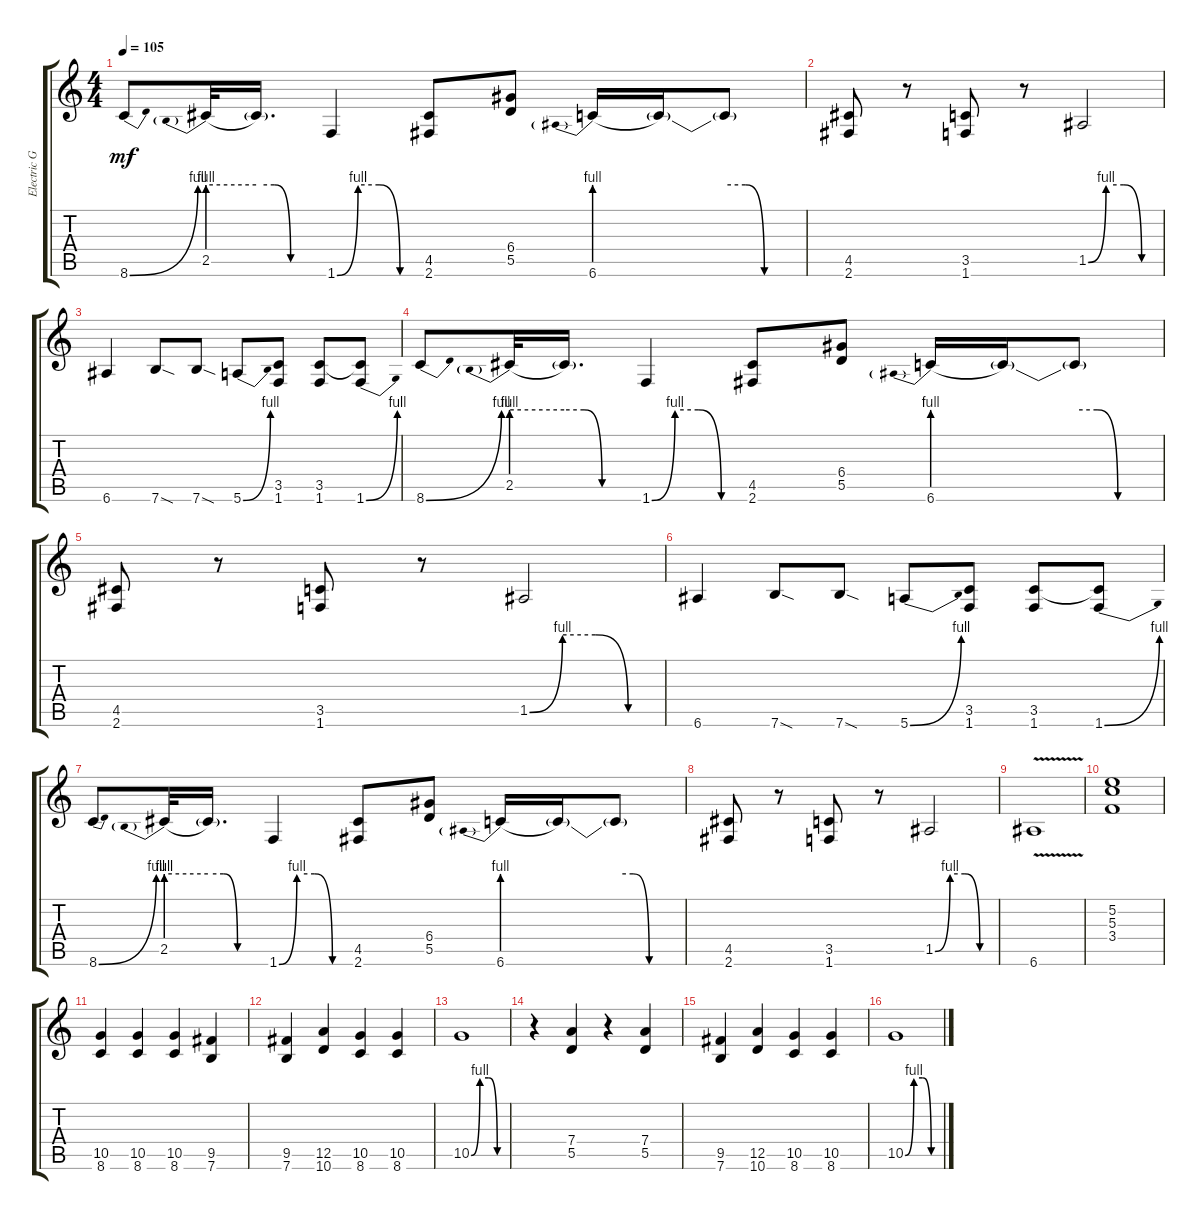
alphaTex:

\track ("Electric Guitar" "Electric G") {instrument overdrivenguitar}
\staff {score tabs}
\tuning (E4 B3 G3 D3 A2 E2) {hide}
\ts (4 4)
\tempo 105
\clef g2
\ks c
8.6{be (bend 0 0 60 4)}.8{dy mf} 2.5{be (prebend 0 4 60 4)}.32 2.5{be (custom 0 4 15 4 30 0 60 0) t}.16{d} 1.6{be (custom 0 0 15 4 30 4 45 0 60 0)}.4 (4.5 2.6).8 (6.4 5.5).8 6.6{be (prebend 0 4 60 4)}.16 6.6{t}.16 6.6{be (custom 0 4 15 4 30 0 60 0) t}.8 |
(4.5 2.6).8 r.8 (3.5 1.6).8 r.8 1.5{be (custom 0 0 15 4 30 4 45 0 60 0)}.2 |
6.6.4 7.6{sod}.8 7.6{sod}.8 5.6{be (bend 0 0 60 4)}.8 (3.5 1.6).8 (3.5 1.6).8 (3.5{t} 1.6{be (bend 0 0 60 4)}).8 |
8.6{be (bend 0 0 60 4)}.8 2.5{be (prebend 0 4 60 4)}.32 2.5{be (custom 0 4 15 4 30 0 60 0) t}.16{d} 1.6{be (custom 0 0 15 4 30 4 45 0 60 0)}.4 (4.5 2.6).8 (6.4 5.5).8 6.6{be (prebend 0 4 60 4)}.16 6.6{t}.16 6.6{be (custom 0 4 15 4 30 0 60 0) t}.8 |
(4.5 2.6).8 r.8 (3.5 1.6).8 r.8 1.5{be (custom 0 0 15 4 30 4 45 0 60 0)}.2 |
6.6.4 7.6{sod}.8 7.6{sod}.8 5.6{be (bend 0 0 60 4)}.8 (3.5 1.6).8 (3.5 1.6).8 (3.5{t} 1.6{be (bend 0 0 60 4)}).8 |
8.6{be (bend 0 0 60 4)}.8 2.5{be (prebend 0 4 60 4)}.32 2.5{be (custom 0 4 15 4 30 0 60 0) t}.16{d} 1.6{be (custom 0 0 15 4 30 4 45 0 60 0)}.4 (4.5 2.6).8 (6.4 5.5).8 6.6{be (prebend 0 4 60 4)}.16 6.6{t}.16 6.6{be (custom 0 4 15 4 30 0 60 0) t}.8 |
(4.5 2.6).8 r.8 (3.5 1.6).8 r.8 1.5{be (custom 0 0 15 4 30 4 45 0 60 0)}.2 |
6.6{v}.1 |
(5.2 5.3 3.4).1 |
(10.5 8.6).4 (10.5 8.6).4 (10.5 8.6).4 (9.5 7.6).4 |
(9.5 7.6).4 (12.5 10.6).4 (10.5 8.6).4 (10.5 8.6).4 |
10.5{be (custom 0 0 15 4 30 4 45 0 60 0)}.1 |
r.4 (7.4 5.5).4 r.4 (7.4 5.5).4 |
(9.5 7.6).4 (12.5 10.6).4 (10.5 8.6).4 (10.5 8.6).4 |
10.5{be (custom 0 0 15 4 30 4 45 0 60 0)}.1
